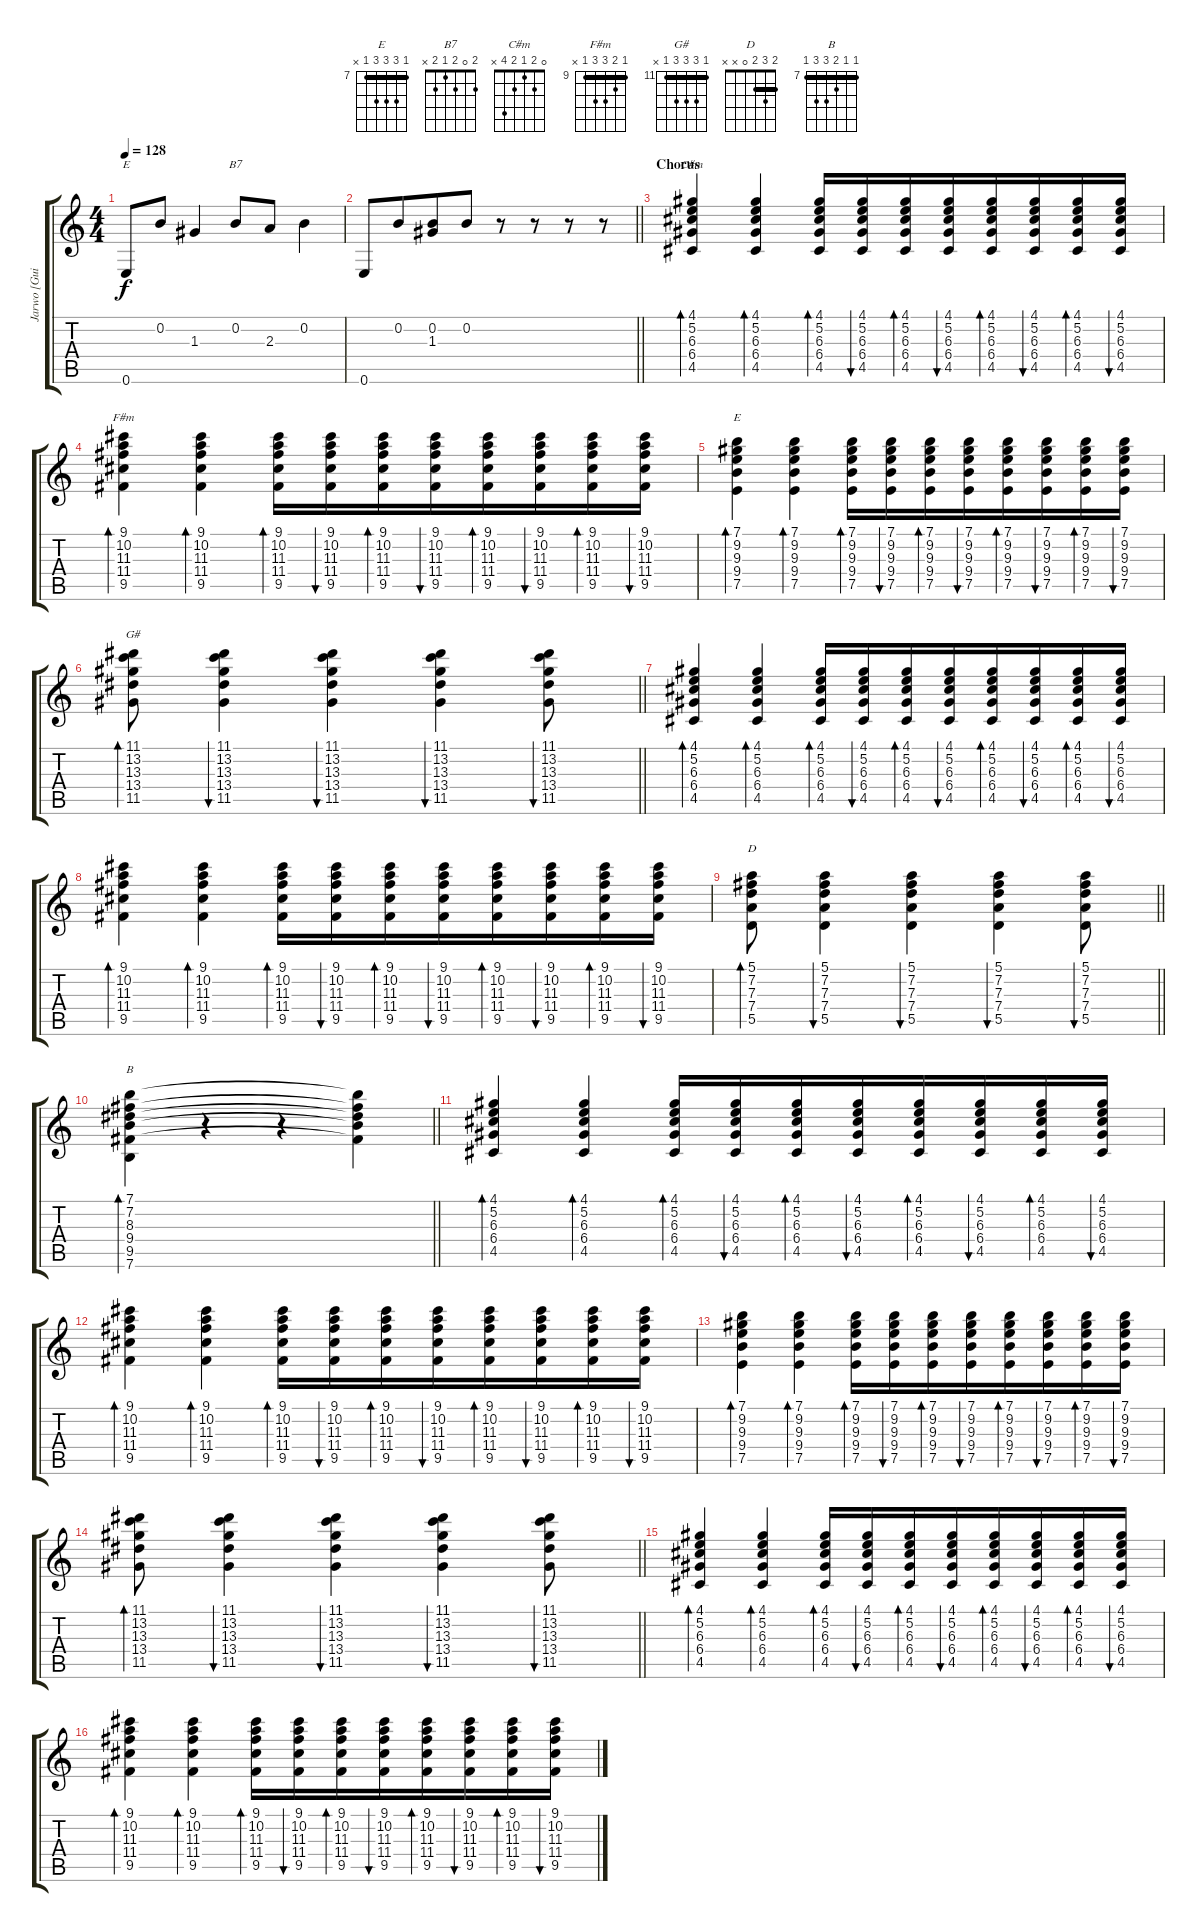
\track ("Jarwo [Guitar]" "Jarwo [Gui") {instrument electricguitarjazz}
\staff {score tabs}
\tuning (E4 B3 G3 D3 A2 E2) {hide}
\chord ("E" 0 0 1 2 2 0)
\chord ("B7" 2 0 2 1 2 x)
\chord ("C#m" 0 2 1 2 4 x)
\chord ("F#m" 9 10 11 11 9 x) {firstfret 9 barre 9}
\chord ("E" 7 9 9 9 7 x) {firstfret 7 barre 7}
\chord ("G#" 11 13 13 13 11 x) {firstfret 11 barre 11}
\chord ("D" 2 3 2 0 x x) {barre 2}
\chord ("B" 7 7 8 9 9 7) {firstfret 7 barre 7}
\ts (4 4)
\tempo 128
\clef g2
\ks c
0.6.8{ch "E" dy f} 0.2.8 1.3.4 0.2.8{ch "B7"} 2.3.8 0.2.4 |
\barLineRight lightlight
0.6.8 0.2.8{beam merge} (0.2 1.3).8 0.2.8 r.8 r.8 r.8 r.8 |
\section ("" "Chorus")
(4.1 5.2 6.3 6.4 4.5).4{bd 60 ch "C#m"} (4.1 5.2 6.3 6.4 4.5).4{bd 60} (4.1 5.2 6.3 6.4 4.5).16{bd 60} (4.1 5.2 6.3 6.4 4.5).16{bu 60} (4.1 5.2 6.3 6.4 4.5).16{bd 60} (4.1 5.2 6.3 6.4 4.5).16{bu 60 beam merge} (4.1 5.2 6.3 6.4 4.5).16{bd 60} (4.1 5.2 6.3 6.4 4.5).16{bu 60} (4.1 5.2 6.3 6.4 4.5).16{bd 60} (4.1 5.2 6.3 6.4 4.5).16{bu 60} |
(9.1 10.2 11.3 11.4 9.5).4{bd 60 ch "F#m"} (9.1 10.2 11.3 11.4 9.5).4{bd 60} (9.1 10.2 11.3 11.4 9.5).16{bd 60} (9.1 10.2 11.3 11.4 9.5).16{bu 60} (9.1 10.2 11.3 11.4 9.5).16{bd 60} (9.1 10.2 11.3 11.4 9.5).16{bu 60 beam merge} (9.1 10.2 11.3 11.4 9.5).16{bd 60} (9.1 10.2 11.3 11.4 9.5).16{bu 60} (9.1 10.2 11.3 11.4 9.5).16{bd 60} (9.1 10.2 11.3 11.4 9.5).16{bu 60} |
(7.1 9.2 9.3 9.4 7.5).4{bd 60 ch "E"} (7.1 9.2 9.3 9.4 7.5).4{bd 60} (7.1 9.2 9.3 9.4 7.5).16{bd 60} (7.1 9.2 9.3 9.4 7.5).16{bu 60} (7.1 9.2 9.3 9.4 7.5).16{bd 60} (7.1 9.2 9.3 9.4 7.5).16{bu 60 beam merge} (7.1 9.2 9.3 9.4 7.5).16{bd 60} (7.1 9.2 9.3 9.4 7.5).16{bu 60} (7.1 9.2 9.3 9.4 7.5).16{bd 60} (7.1 9.2 9.3 9.4 7.5).16{bu 60} |
\barLineRight lightlight
(11.1 13.2 13.3 13.4 11.5).8{bd 60 ch "G#"} (11.1 13.2 13.3 13.4 11.5).4{bu 60} (11.1 13.2 13.3 13.4 11.5).4{bu 60} (11.1 13.2 13.3 13.4 11.5).4{bu 60} (11.1 13.2 13.3 13.4 11.5).8{bu 60} |
(4.1 5.2 6.3 6.4 4.5).4{bd 60} (4.1 5.2 6.3 6.4 4.5).4{bd 60} (4.1 5.2 6.3 6.4 4.5).16{bd 60} (4.1 5.2 6.3 6.4 4.5).16{bu 60} (4.1 5.2 6.3 6.4 4.5).16{bd 60} (4.1 5.2 6.3 6.4 4.5).16{bu 60 beam merge} (4.1 5.2 6.3 6.4 4.5).16{bd 60} (4.1 5.2 6.3 6.4 4.5).16{bu 60} (4.1 5.2 6.3 6.4 4.5).16{bd 60} (4.1 5.2 6.3 6.4 4.5).16{bu 60} |
(9.1 10.2 11.3 11.4 9.5).4{bd 60} (9.1 10.2 11.3 11.4 9.5).4{bd 60} (9.1 10.2 11.3 11.4 9.5).16{bd 60} (9.1 10.2 11.3 11.4 9.5).16{bu 60} (9.1 10.2 11.3 11.4 9.5).16{bd 60} (9.1 10.2 11.3 11.4 9.5).16{bu 60 beam merge} (9.1 10.2 11.3 11.4 9.5).16{bd 60} (9.1 10.2 11.3 11.4 9.5).16{bu 60} (9.1 10.2 11.3 11.4 9.5).16{bd 60} (9.1 10.2 11.3 11.4 9.5).16{bu 60} |
\barLineRight lightlight
(5.1 7.2 7.3 7.4 5.5).8{bd 60 ch "D"} (5.1 7.2 7.3 7.4 5.5).4{bu 60} (5.1 7.2 7.3 7.4 5.5).4{bu 60} (5.1 7.2 7.3 7.4 5.5).4{bu 60} (5.1 7.2 7.3 7.4 5.5).8{bu 60} |
\barLineRight lightlight
(7.1 7.2 8.3 9.4 9.5 7.6).4{bd 60 ch "B"} r.4 r.4 (7.1{t} 7.2{t} 8.3{t} 9.4{t} 9.5{t}).4 |
(4.1 5.2 6.3 6.4 4.5).4{bd 60} (4.1 5.2 6.3 6.4 4.5).4{bd 60} (4.1 5.2 6.3 6.4 4.5).16{bd 60} (4.1 5.2 6.3 6.4 4.5).16{bu 60} (4.1 5.2 6.3 6.4 4.5).16{bd 60} (4.1 5.2 6.3 6.4 4.5).16{bu 60 beam merge} (4.1 5.2 6.3 6.4 4.5).16{bd 60} (4.1 5.2 6.3 6.4 4.5).16{bu 60} (4.1 5.2 6.3 6.4 4.5).16{bd 60} (4.1 5.2 6.3 6.4 4.5).16{bu 60} |
(9.1 10.2 11.3 11.4 9.5).4{bd 60} (9.1 10.2 11.3 11.4 9.5).4{bd 60} (9.1 10.2 11.3 11.4 9.5).16{bd 60} (9.1 10.2 11.3 11.4 9.5).16{bu 60} (9.1 10.2 11.3 11.4 9.5).16{bd 60} (9.1 10.2 11.3 11.4 9.5).16{bu 60 beam merge} (9.1 10.2 11.3 11.4 9.5).16{bd 60} (9.1 10.2 11.3 11.4 9.5).16{bu 60} (9.1 10.2 11.3 11.4 9.5).16{bd 60} (9.1 10.2 11.3 11.4 9.5).16{bu 60} |
(7.1 9.2 9.3 9.4 7.5).4{bd 60} (7.1 9.2 9.3 9.4 7.5).4{bd 60} (7.1 9.2 9.3 9.4 7.5).16{bd 60} (7.1 9.2 9.3 9.4 7.5).16{bu 60} (7.1 9.2 9.3 9.4 7.5).16{bd 60} (7.1 9.2 9.3 9.4 7.5).16{bu 60 beam merge} (7.1 9.2 9.3 9.4 7.5).16{bd 60} (7.1 9.2 9.3 9.4 7.5).16{bu 60} (7.1 9.2 9.3 9.4 7.5).16{bd 60} (7.1 9.2 9.3 9.4 7.5).16{bu 60} |
\barLineRight lightlight
(11.1 13.2 13.3 13.4 11.5).8{bd 60} (11.1 13.2 13.3 13.4 11.5).4{bu 60} (11.1 13.2 13.3 13.4 11.5).4{bu 60} (11.1 13.2 13.3 13.4 11.5).4{bu 60} (11.1 13.2 13.3 13.4 11.5).8{bu 60} |
(4.1 5.2 6.3 6.4 4.5).4{bd 60} (4.1 5.2 6.3 6.4 4.5).4{bd 60} (4.1 5.2 6.3 6.4 4.5).16{bd 60} (4.1 5.2 6.3 6.4 4.5).16{bu 60} (4.1 5.2 6.3 6.4 4.5).16{bd 60} (4.1 5.2 6.3 6.4 4.5).16{bu 60 beam merge} (4.1 5.2 6.3 6.4 4.5).16{bd 60} (4.1 5.2 6.3 6.4 4.5).16{bu 60} (4.1 5.2 6.3 6.4 4.5).16{bd 60} (4.1 5.2 6.3 6.4 4.5).16{bu 60} |
(9.1 10.2 11.3 11.4 9.5).4{bd 60} (9.1 10.2 11.3 11.4 9.5).4{bd 60} (9.1 10.2 11.3 11.4 9.5).16{bd 60} (9.1 10.2 11.3 11.4 9.5).16{bu 60} (9.1 10.2 11.3 11.4 9.5).16{bd 60} (9.1 10.2 11.3 11.4 9.5).16{bu 60 beam merge} (9.1 10.2 11.3 11.4 9.5).16{bd 60} (9.1 10.2 11.3 11.4 9.5).16{bu 60} (9.1 10.2 11.3 11.4 9.5).16{bd 60} (9.1 10.2 11.3 11.4 9.5).16{bu 60}
